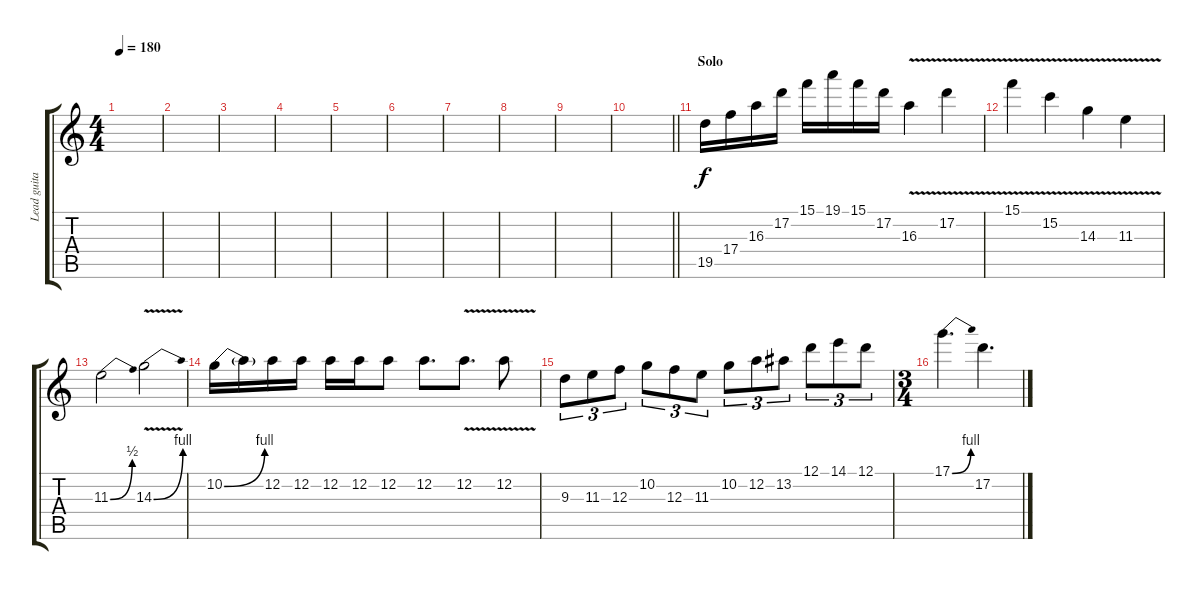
\track ("Lead guitar" "Lead guita") {instrument distortionguitar}
\staff {score tabs}
\tuning (D4 A3 F3 C3 G2 D2) {hide}
\ts (4 4)
\tempo 180
\clef g2
\ks c
|
|
|
|
|
|
|
|
|
\barLineRight lightlight
|
\section ("" "Solo")
19.5.16 17.4.16 16.3.16 17.2.16 15.1.16 19.1.16 15.1.16 17.2.16 16.3{v}.4 17.2{v}.4 |
15.1{v}.4 15.2{v}.4 14.3{v}.4 11.3{v}.4 |
11.3{be (bend 0 0 60 2)}.2 14.3{be (bend 0 0 60 4) v}.2 |
10.2{be (bend 0 0 60 4)}.16 10.2{t}.16 12.2.16 12.2.16 12.2.16 12.2.16 12.2.8 12.2.8{d} 12.2{v}.8{d} 12.2{v}.8 |
9.3.8{tu (3 2)} 11.3.8{tu (3 2)} 12.3.8{tu (3 2)} 10.2.8{tu (3 2)} 12.3.8{tu (3 2)} 11.3.8{tu (3 2)} 10.2.8{tu (3 2)} 12.2.8{tu (3 2)} 13.2.8{tu (3 2)} 12.1.8{tu (3 2)} 14.1.8{tu (3 2)} 12.1.8{tu (3 2)} |
\ts (3 4)
17.1{be (bend 0 0 60 4)}.4{d} 17.2.4{d}
